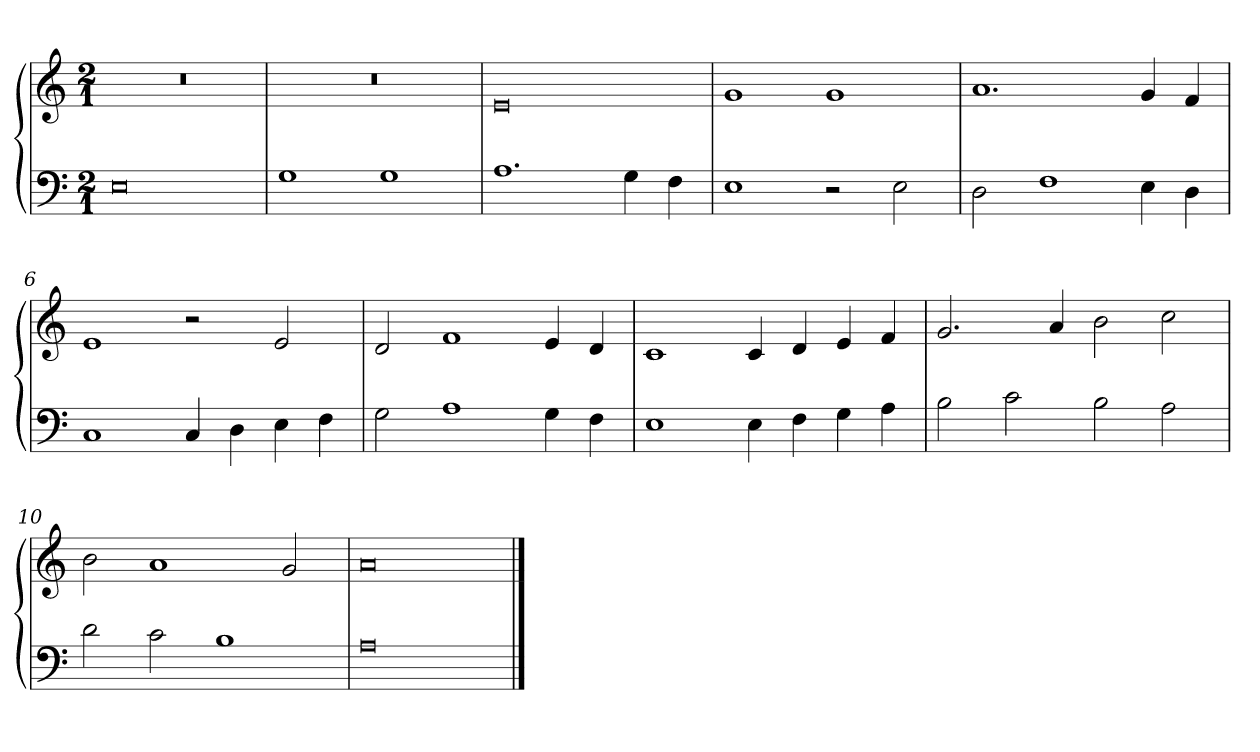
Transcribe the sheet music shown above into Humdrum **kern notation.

**kern	**kern
*part2	*part1
*staff2	*staff1
*clefF4	*clefG2
*k[]	*k[]
*M2/1	*M2/1
=1	=1
0E	0r
=2	=2
1G	0r
1G	.
=3	=3
1.A	0e
4G	.
4F	.
=4	=4
1E	1g
2r	1g
2E	.
=5	=5
2D	1.a
1F	.
4E	4g
4D	4f
=6	=6
1C	1e
4C	2r
4D	.
4E	2e
4F	.
=7	=7
2G	2d
1A	1f
4G	4e
4F	4d
=8	=8
1E	1c
4E	4c
4F	4d
4G	4e
4A	4f
=9	=9
2B	2.g
2c	.
.	4a
2B	2b
2A	2cc
=10	=10
2d	2b
2c	1a
1B	.
.	2g
=11	=11
0A	0a
==	==
*-	*-
